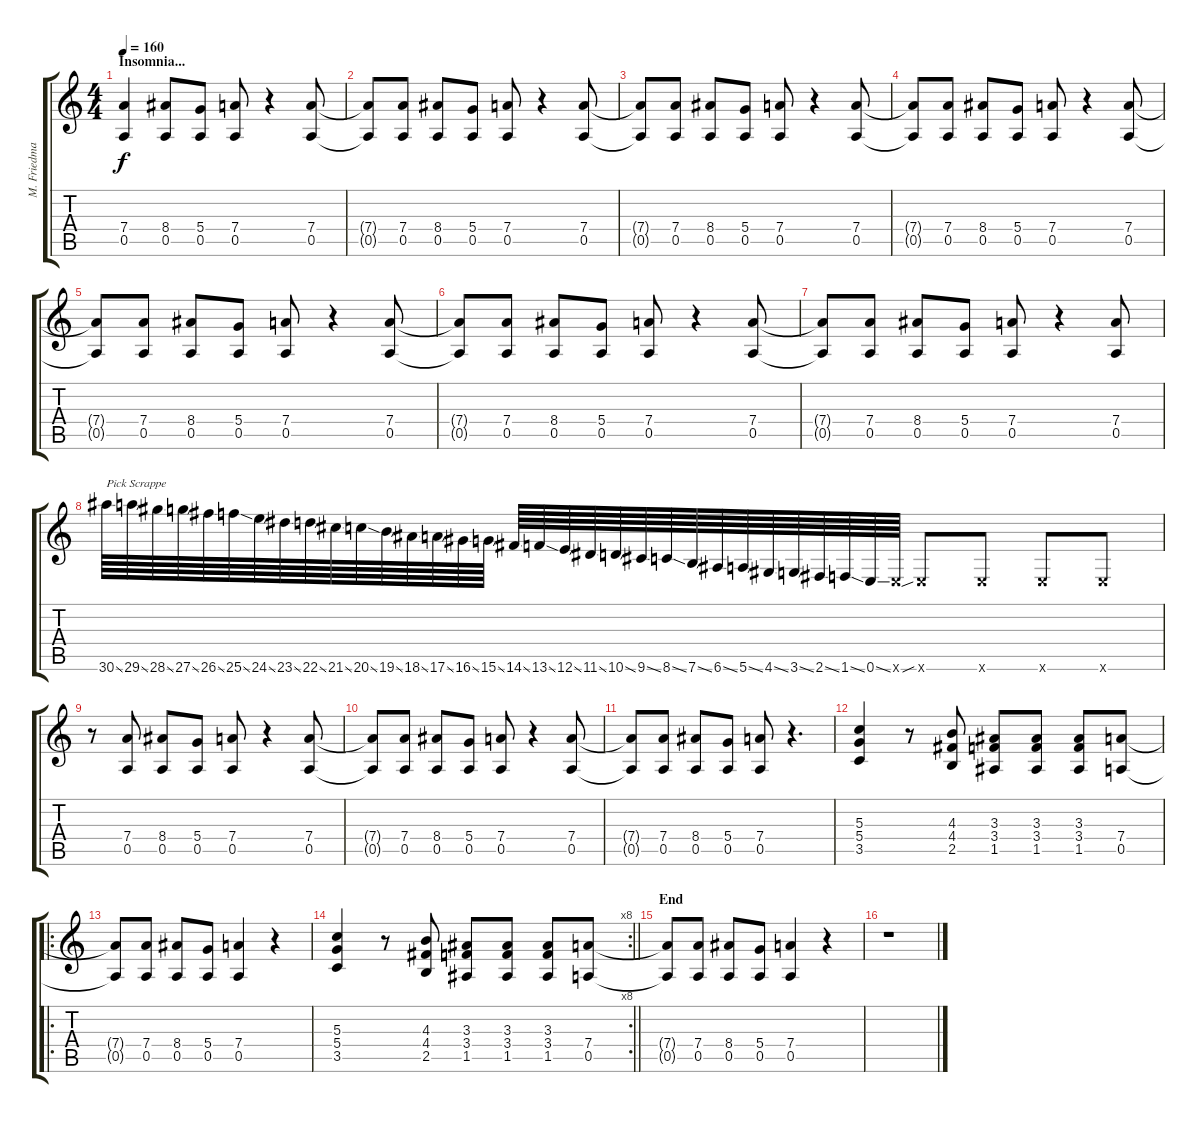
\track ("M. Friedman" "M. Friedma") {instrument distortionguitar}
\staff {score tabs}
\tuning (E4 B3 G3 D3 A2 E2) {hide}
\ts (4 4)
\section ("" "Insomnia...")
\tempo 160
\clef g2
\ks c
(7.4 0.5).4{dy f} (8.4 0.5).8 (5.4 0.5).8 (7.4 0.5).8 r.4 (7.4 0.5).8 |
(7.4{t} 0.5{t}).8 (7.4 0.5).8 (8.4 0.5).8 (5.4 0.5).8 (7.4 0.5).8 r.4 (7.4 0.5).8 |
(7.4{t} 0.5{t}).8 (7.4 0.5).8 (8.4 0.5).8 (5.4 0.5).8 (7.4 0.5).8 r.4 (7.4 0.5).8 |
(7.4{t} 0.5{t}).8 (7.4 0.5).8 (8.4 0.5).8 (5.4 0.5).8 (7.4 0.5).8 r.4 (7.4 0.5).8 |
(7.4{t} 0.5{t}).8 (7.4 0.5).8 (8.4 0.5).8 (5.4 0.5).8 (7.4 0.5).8 r.4 (7.4 0.5).8 |
(7.4{t} 0.5{t}).8 (7.4 0.5).8 (8.4 0.5).8 (5.4 0.5).8 (7.4 0.5).8 r.4 (7.4 0.5).8 |
(7.4{t} 0.5{t}).8 (7.4 0.5).8 (8.4 0.5).8 (5.4 0.5).8 (7.4 0.5).8 r.4 (7.4 0.5).8 |
30.6{ss}.64{txt "Pick Scrappe"} 29.6{ss}.64 28.6{ss}.64 27.6{ss}.64 26.6{ss}.64 25.6{ss}.64 24.6{ss}.64 23.6{ss}.64 22.6{ss}.64 21.6{ss}.64 20.6{ss}.64 19.6{ss}.64 18.6{ss}.64 17.6{ss}.64 16.6{ss}.64 15.6{ss}.64 14.6{ss}.64 13.6{ss}.64 12.6{ss}.64 11.6{ss}.64 10.6{ss}.64 9.6{ss}.64 8.6{ss}.64 7.6{ss}.64 6.6{ss}.64 5.6{ss}.64 4.6{ss}.64 3.6{ss}.64 2.6{ss}.64 1.6{ss}.64 0.6{ss}.64 0.6{x}.64 0.6{sib x}.8 0.6{x}.8 0.6{x}.8 0.6{x}.8 |
r.8 (7.4 0.5).8 (8.4 0.5).8 (5.4 0.5).8 (7.4 0.5).8 r.4 (7.4 0.5).8 |
(7.4{t} 0.5{t}).8 (7.4 0.5).8 (8.4 0.5).8 (5.4 0.5).8 (7.4 0.5).8 r.4 (7.4 0.5).8 |
(7.4{t} 0.5{t}).8 (7.4 0.5).8 (8.4 0.5).8 (5.4 0.5).8 (7.4 0.5).8 r.4{d} |
(5.3 5.4 3.5).4 r.8 (4.3 4.4 2.5).8 (3.3 3.4 1.5).8 (3.3 3.4 1.5).8 (3.3 3.4 1.5).8 (7.4 0.5).8 |
\ro
(7.4{t} 0.5{t}).8 (7.4 0.5).8 (8.4 0.5).8 (5.4 0.5).8 (7.4 0.5).4 r.4 |
\rc 8
\barLineRight lightlight
(5.3 5.4 3.5).4 r.8 (4.3 4.4 2.5).8 (3.3 3.4 1.5).8 (3.3 3.4 1.5).8 (3.3 3.4 1.5).8 (7.4 0.5).8 |
\section ("" "End")
(7.4{t} 0.5{t}).8 (7.4 0.5).8 (8.4 0.5).8 (5.4 0.5).8 (7.4 0.5).4 r.4 |
r.1
